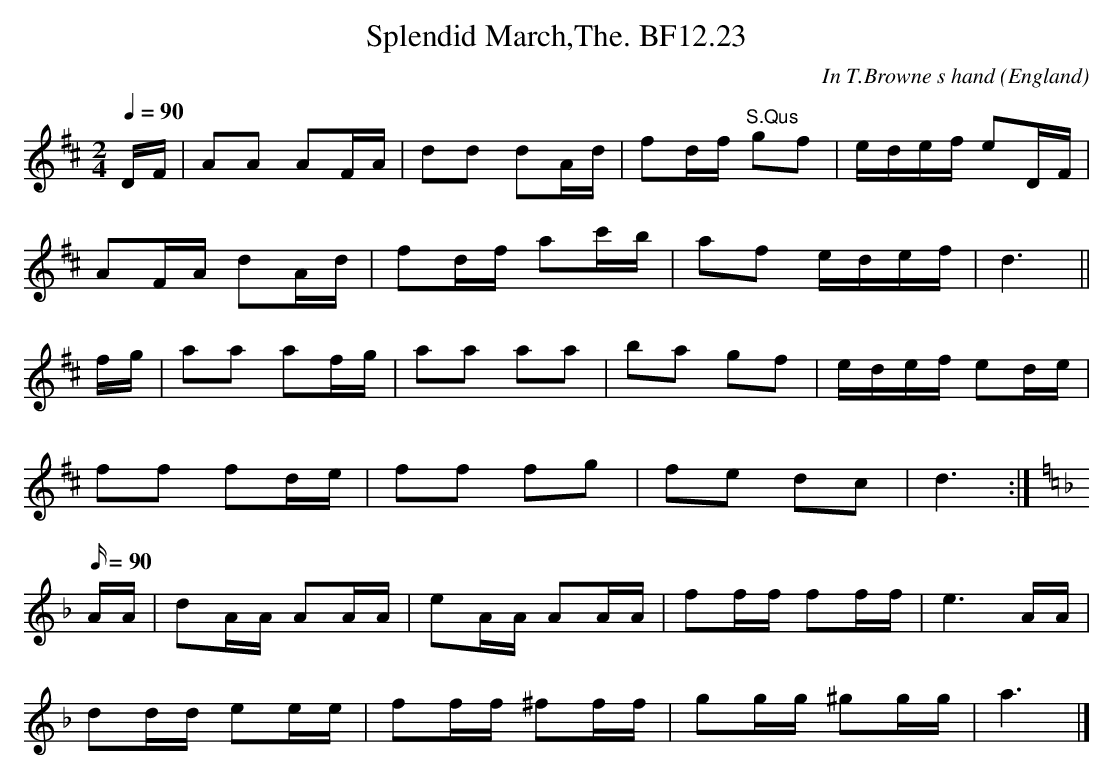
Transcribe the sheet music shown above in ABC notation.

X:1
T:Splendid March,The. BF12.23
C:In T.Brownes hand
L:1/16
M:2/4
O:England
Q:1/4=90
K:D
DF|A2A2 A2FA|d2d2 d2Ad|f2df "^S.Qus"g2f2|edef e2DF|!
A2FA d2Ad|f2df a2c'b|a2f2 edef|d6||!
fg|a2a2 a2fg|a2a2 a2a2|b2a2 g2f2|edef e2de|!
f2f2 f2de|f2f2 f2g2|f2e2 d2c2|d6:|!
K:F
Q:90
AA| d2AA A2AA|e2AA A2AA|f2ff f2ff|e6AA|!
d2dd e2ee|f2ff ^f2ff|g2gg ^g2gg|a6|]
